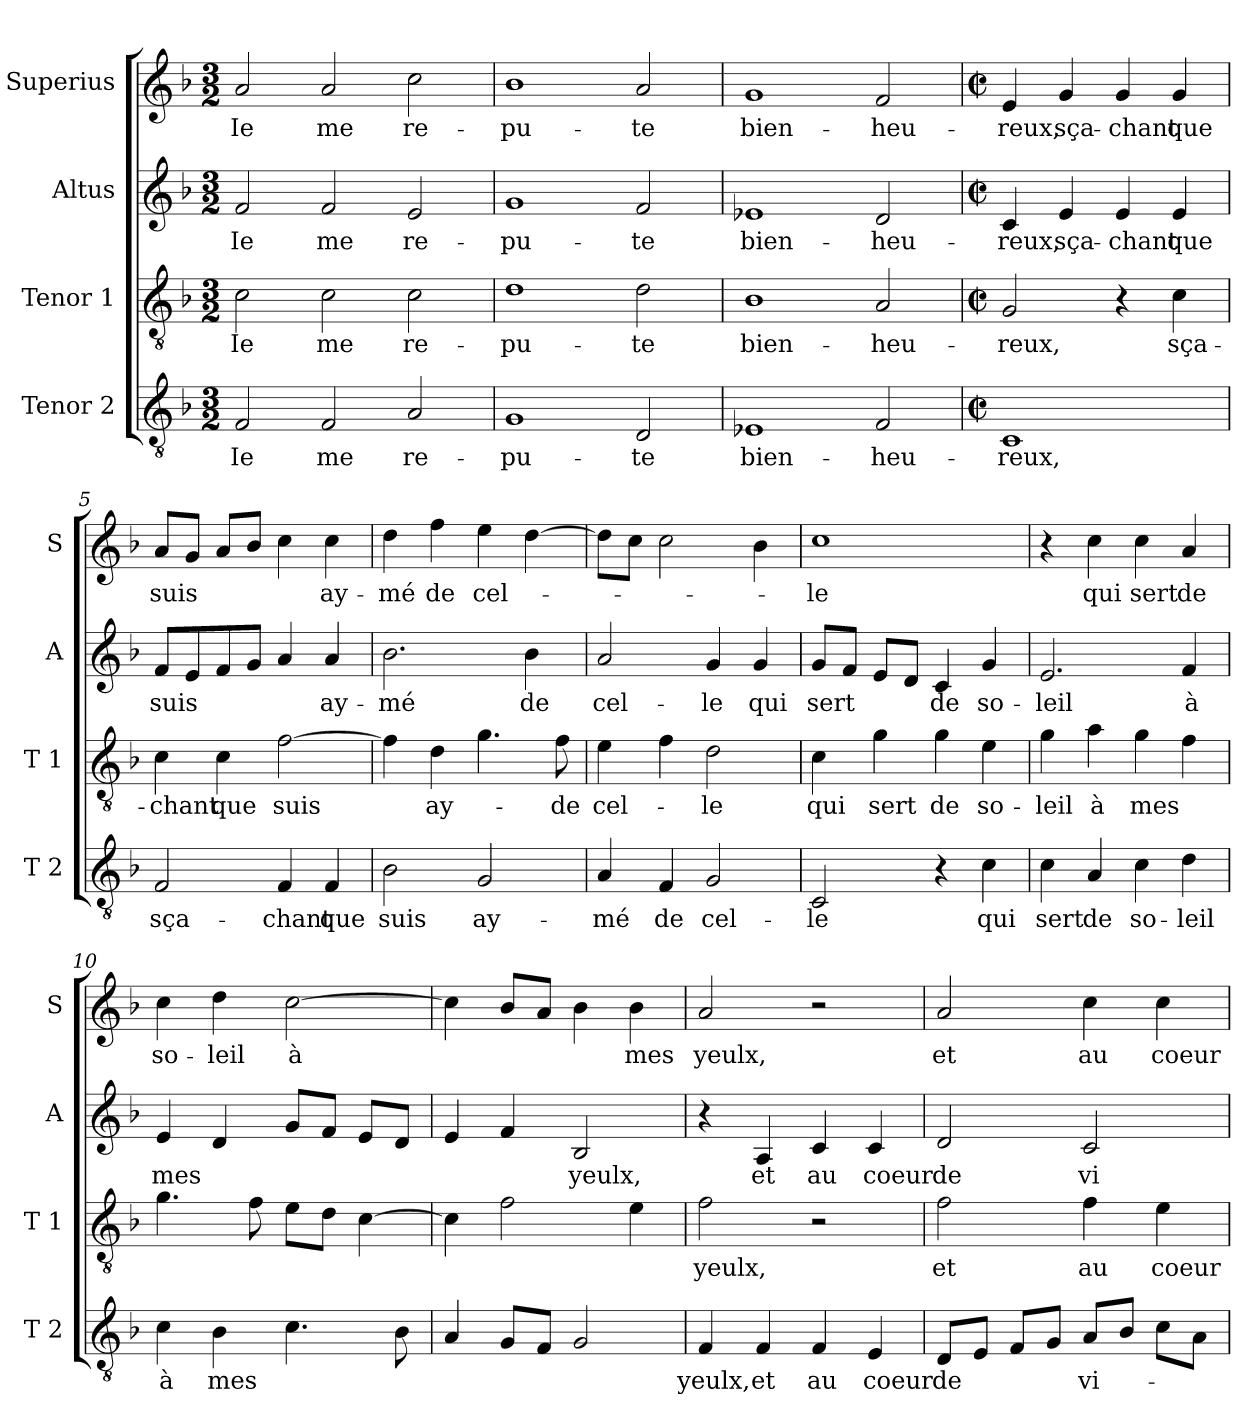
**kern	**text	**kern	**text	**kern	**text	**kern	**text
*part4	*part4	*part3	*part3	*part2	*part2	*part1	*part1
*staff4	*staff4	*staff3	*staff3	*staff2	*staff2	*staff1	*staff1
*I"Tenor 2	*	*I"Tenor 1	*	*I"Altus	*	*I"Superius	*
*I'T 2	*	*I'T 1	*	*I'A	*	*I'S	*
*clefGv2	*	*clefGv2	*	*clefG2	*	*clefG2	*
*k[b-]	*	*k[b-]	*	*k[b-]	*	*k[b-]	*
*F:	*	*F:	*	*F:	*	*F:	*
*M3/2	*	*M3/2	*	*M3/2	*	*M3/2	*
=1	=1	=1	=1	=1	=1	=1	=1
!	!LO:LY:b	!	!LO:LY:b	!	!LO:LY:b	!	!LO:LY:b
2F/	Ie	2c\	Ie	2f/	Ie	2a/	Ie
!	!LO:LY:b	!	!LO:LY:b	!	!LO:LY:b	!	!LO:LY:b
2F/	me	2c\	me	2f/	me	2a/	me
!	!LO:LY:b	!	!LO:LY:b	!	!LO:LY:b	!	!LO:LY:b
2A/	re-	2c\	re-	2e/	re-	2cc\	re-
=2	=2	=2	=2	=2	=2	=2	=2
!	!LO:LY:b	!	!LO:LY:b	!	!LO:LY:b	!	!LO:LY:b
1G	-pu-	1d	-pu-	1g	-pu-	1b-	-pu-
!	!LO:LY:b	!	!LO:LY:b	!	!LO:LY:b	!	!LO:LY:b
2D/	-te	2d\	-te	2f/	-te	2a/	-te
=3	=3	=3	=3	=3	=3	=3	=3
!	!LO:LY:b	!	!LO:LY:b	!	!LO:LY:b	!	!LO:LY:b
1E-X	bien-	1B-	bien-	1e-X	bien-	1g	bien-
!	!LO:LY:b	!	!LO:LY:b	!	!LO:LY:b	!	!LO:LY:b
2F/	-heu-	2A/	-heu-	2d/	-heu-	2f/	-heu-
=4	=4	=4	=4	=4	=4	=4	=4
*M2/2	*	*M2/2	*	*M2/2	*	*M2/2	*
*met(c|)	*	*met(c|)	*	*met(c|)	*	*met(c|)	*
!	!LO:LY:b	!	!LO:LY:b	!	!LO:LY:b	!	!LO:LY:b
1C	-reux,	2G/	-reux,	4c/	-reux,	4e/	-reux,
!	!	!	!	!	!LO:LY:b	!	!LO:LY:b
.	.	.	.	4e/	sça-	4g/	sça-
!	!	!	!	!	!LO:LY:b	!	!LO:LY:b
.	.	4r	.	4e/	-chant	4g/	-chant
!	!	!	!LO:LY:b	!	!LO:LY:b	!	!LO:LY:b
.	.	4c\	sça-	4e/	que	4g/	que
=5	=5	=5	=5	=5	=5	=5	=5
!	!LO:LY:b	!	!LO:LY:b	!	!LO:LY:b	!	!LO:LY:b
2F/	sça-	4c\	-chant	8f/L	suis	8a/L	suis
.	.	.	.	8e/	.	8g/J	.
!	!	!	!LO:LY:b	!	!	!	!
.	.	4c\	que	8f/	.	8a/L	.
.	.	.	.	8g/J	.	8b-/J	.
!	!LO:LY:b	!	!LO:LY:b	!	!	!	!
4F/	-chant	[2f\	suis	4a/	.	4cc\	.
!	!LO:LY:b	!	!	!	!LO:LY:b	!	!LO:LY:b
4F/	que	.	.	4a/	ay-	4cc\	ay-
!!LO:LB:g=z
=6	=6	=6	=6	=6	=6	=6	=6
!	!LO:LY:b	!	!	!	!LO:LY:b	!	!LO:LY:b
2B-\	suis	4f\]	.	2.b-\	-mé	4dd\	-mé
!	!	!	!LO:LY:b	!	!	!	!LO:LY:b
.	.	4d\	ay-	.	.	4ff\	de
!	!LO:LY:b	!	!	!	!	!	!LO:LY:b
2G/	ay-	4.g\	.	.	.	4ee\	cel-
!	!	!	!	!	!LO:LY:b	!	!
.	.	.	.	4b-\	de	[4dd\	.
!	!	!	!LO:LY:b	!	!	!	!
.	.	8f\	de	.	.	.	.
=7	=7	=7	=7	=7	=7	=7	=7
!	!LO:LY:b	!	!LO:LY:b	!	!LO:LY:b	!	!
4A/	-mé	4e\	cel-	2a/	cel-	8dd\L]	.
.	.	.	.	.	.	8cc\J	.
!	!LO:LY:b	!	!	!	!	!	!
4F/	de	4f\	.	.	.	2cc\	.
!	!LO:LY:b	!	!LO:LY:b	!	!LO:LY:b	!	!
2G/	cel-	2d\	-le	4g/	-le	.	.
!	!	!	!	!	!LO:LY:b	!	!
.	.	.	.	4g/	qui	4b-\	.
=8	=8	=8	=8	=8	=8	=8	=8
!	!LO:LY:b	!	!LO:LY:b	!	!LO:LY:b	!	!LO:LY:b
2C/	-le	4c\	qui	8g/L	sert	1cc	-le
.	.	.	.	8f/J	.	.	.
!	!	!	!LO:LY:b	!	!	!	!
.	.	4g\	sert	8e/L	.	.	.
.	.	.	.	8d/J	.	.	.
!	!	!	!LO:LY:b	!	!LO:LY:b	!	!
4r	.	4g\	de	4c/	de	.	.
!	!LO:LY:b	!	!LO:LY:b	!	!LO:LY:b	!	!
4c\	qui	4e\	so-	4g/	so-	.	.
=9	=9	=9	=9	=9	=9	=9	=9
!	!LO:LY:b	!	!LO:LY:b	!	!LO:LY:b	!	!
4c\	sert	4g\	-leil	2.e/	-leil	4r	.
!	!LO:LY:b	!	!LO:LY:b	!	!	!	!LO:LY:b
4A/	de	4a\	à	.	.	4cc\	qui
!	!LO:LY:b	!	!LO:LY:b	!	!	!	!LO:LY:b
4c\	so-	4g\	mes	.	.	4cc\	sert
!	!LO:LY:b	!	!	!	!LO:LY:b	!	!LO:LY:b
4d\	-leil	4f\	.	4f/	à	4a/	de
=10	=10	=10	=10	=10	=10	=10	=10
!	!LO:LY:b	!	!	!	!LO:LY:b	!	!LO:LY:b
4c\	à	4.g\	.	4e/	mes	4cc\	so-
!	!LO:LY:b	!	!	!	!	!	!LO:LY:b
4B-\	mes	.	.	4d/	.	4dd\	-leil
.	.	8f\	.	.	.	.	.
!	!	!	!	!	!	!	!LO:LY:b
4.c\	.	8e\L	.	8g/L	.	[2cc\	à
.	.	8d\J	.	8f/J	.	.	.
.	.	[4c\	.	8e/L	.	.	.
8B-\	.	.	.	8d/J	.	.	.
!!LO:LB:g=z
=11	=11	=11	=11	=11	=11	=11	=11
4A/	.	4c\]	.	4e/	.	4cc\]	.
8G/L	.	2f\	.	4f/	.	8b-/L	.
8F/J	.	.	.	.	.	8a/J	.
!	!	!	!	!	!LO:LY:b	!	!
2G/	.	.	.	2B-/	yeulx,	4b-\	.
!	!	!	!	!	!	!	!LO:LY:b
.	.	4e\	.	.	.	4b-\	mes
=12	=12	=12	=12	=12	=12	=12	=12
!	!LO:LY:b	!	!LO:LY:b	!	!	!	!LO:LY:b
4F/	yeulx,	2f\	yeulx,	4r	.	2a/	yeulx,
!	!LO:LY:b	!	!	!	!LO:LY:b	!	!
4F/	et	.	.	4A/	et	.	.
!	!LO:LY:b	!	!	!	!LO:LY:b	!	!
4F/	au	2r	.	4c/	au	2r	.
!	!LO:LY:b	!	!	!	!LO:LY:b	!	!
4E/	coeur	.	.	4c/	coeur	.	.
=13	=13	=13	=13	=13	=13	=13	=13
!	!LO:LY:b	!	!LO:LY:b	!	!LO:LY:b	!	!LO:LY:b
8D/L	de	2f\	et	2d/	de	2a/	et
8E/J	.	.	.	.	.	.	.
8F/L	.	.	.	.	.	.	.
8G/J	.	.	.	.	.	.	.
!	!LO:LY:b	!	!LO:LY:b	!	!LO:LY:b	!	!LO:LY:b
8A/L	vi-	4f\	au	2c/	vi-	4cc\	au
8B-/J	.	.	.	.	.	.	.
!	!	!	!LO:LY:b	!	!	!	!LO:LY:b
8c\L	.	4e\	coeur	.	.	4cc\	coeur
8A\J	.	.	.	.	.	.	.
=	=	=	=	=	=	=	=
*-	*-	*-	*-	*-	*-	*-	*-
